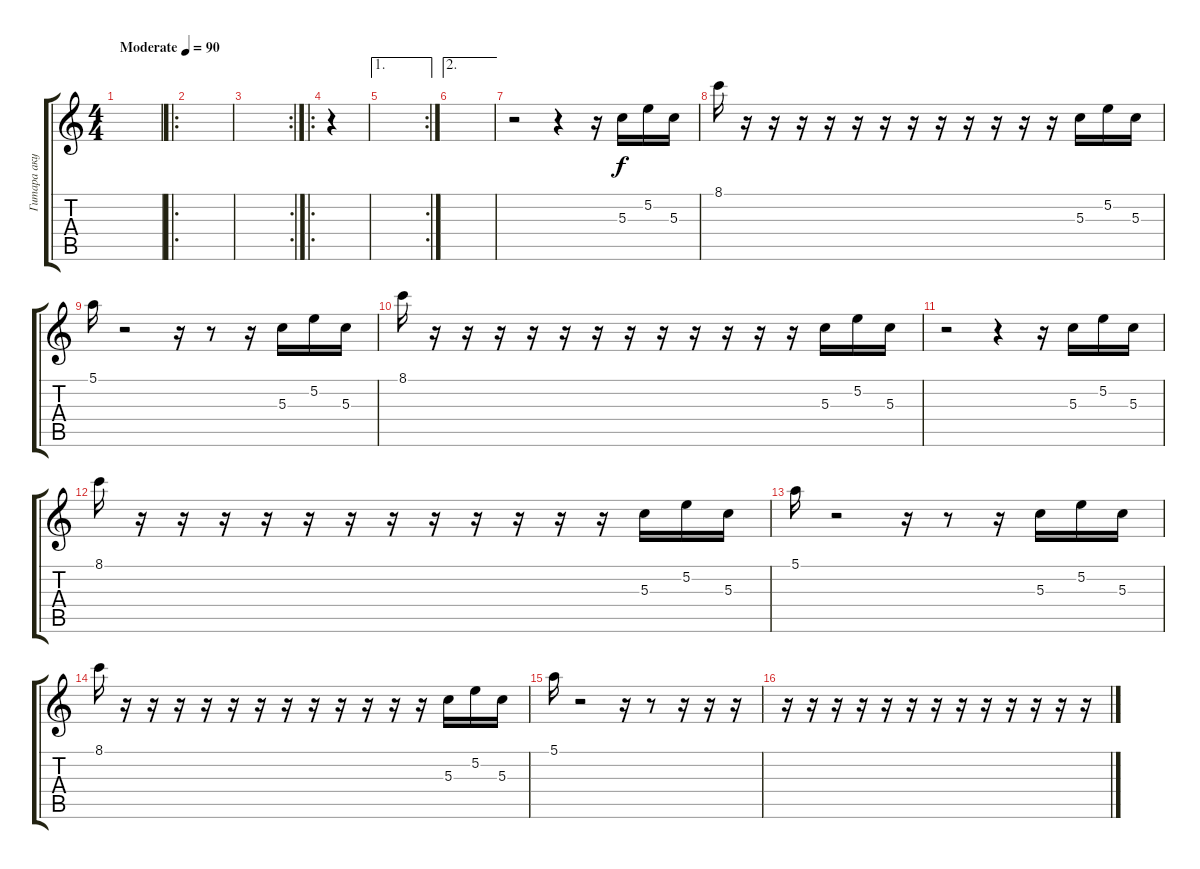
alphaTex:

\track ("Гитара акустич." "Гитара аку") {instrument acousticguitarsteel}
\staff {score tabs}
\tuning (E4 B3 G3 D3 A2 E2) {hide}
\ts (4 4)
\tempo (90 "Moderate")
\clef g2
\ks c
|
\ro
|
\rc 2
|
\ro
r.4 |
\ae 1
\rc 2
|
\ae 2
|
r.2 r.4 r.16 5.3.16 5.2.16 5.3.16 |
8.1.16 r.16 r.16 r.16 r.16 r.16 r.16 r.16 r.16 r.16 r.16 r.16 r.16 5.3.16 5.2.16 5.3.16 |
5.1.16 r.2 r.16 r.8 r.16 5.3.16 5.2.16 5.3.16 |
8.1.16 r.16 r.16 r.16 r.16 r.16 r.16 r.16 r.16 r.16 r.16 r.16 r.16 5.3.16 5.2.16 5.3.16 |
r.2 r.4 r.16 5.3.16 5.2.16 5.3.16 |
8.1.16 r.16 r.16 r.16 r.16 r.16 r.16 r.16 r.16 r.16 r.16 r.16 r.16 5.3.16 5.2.16 5.3.16 |
5.1.16 r.2 r.16 r.8 r.16 5.3.16 5.2.16 5.3.16 |
8.1.16 r.16 r.16 r.16 r.16 r.16 r.16 r.16 r.16 r.16 r.16 r.16 r.16 5.3.16 5.2.16 5.3.16 |
5.1.16 r.2 r.16 r.8 r.16 r.16 r.16 |
r.16 r.16 r.16 r.16 r.16 r.16 r.16 r.16 r.16 r.16 r.16 r.16 r.16
